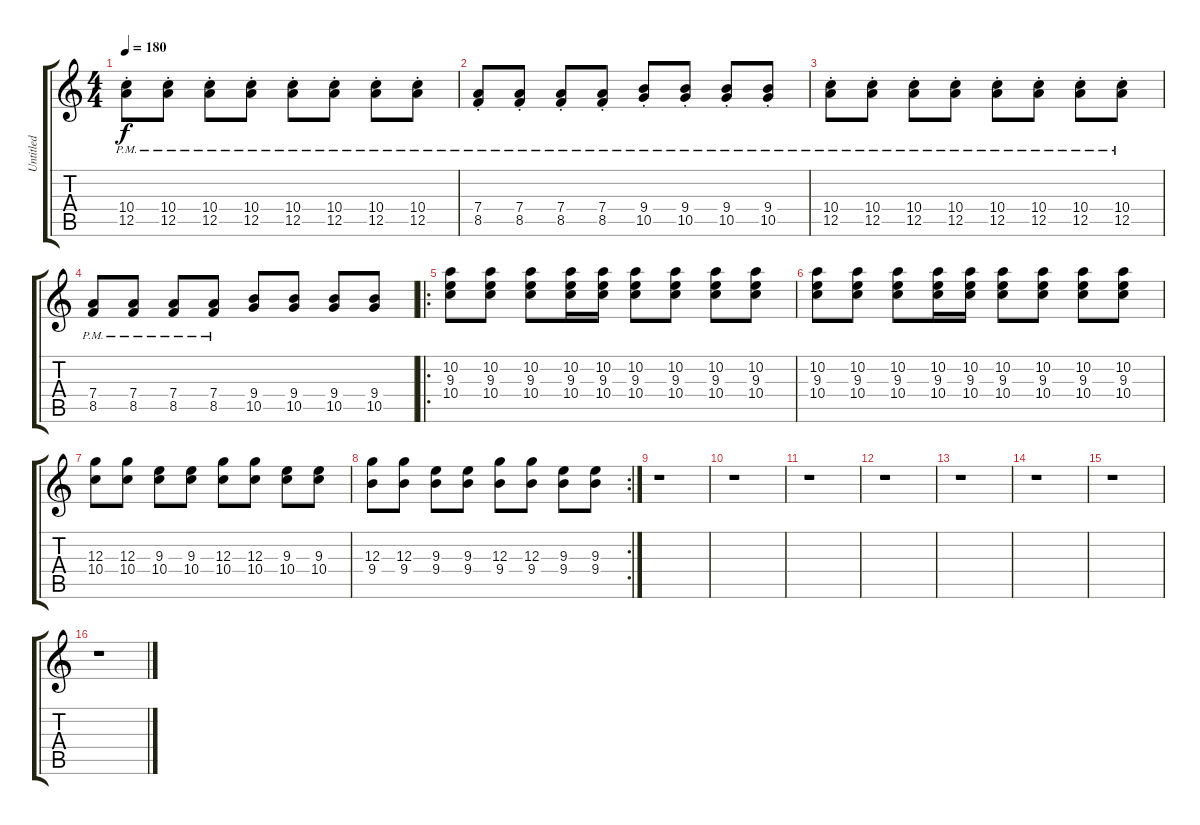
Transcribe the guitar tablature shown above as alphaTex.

\track ("Untitled" "Untitled") {instrument acousticguitarnylon}
\staff {score tabs}
\tuning (E4 B3 G3 D3 A2 E2) {hide}
\ts (4 4)
\tempo 180
\clef g2
\ks c
(10.4{pm st} 12.5{pm st}).8{dy f} (10.4{pm st} 12.5{pm st}).8 (10.4{pm st} 12.5{pm st}).8 (10.4{pm st} 12.5{pm st}).8 (10.4{pm st} 12.5{pm st}).8 (10.4{pm st} 12.5{pm st}).8 (10.4{pm st} 12.5{pm st}).8 (10.4{pm st} 12.5{pm st}).8 |
(7.4{pm st} 8.5{pm st}).8 (7.4{pm st} 8.5{pm st}).8 (7.4{pm st} 8.5{pm st}).8 (7.4{pm st} 8.5{pm st}).8 (9.4{pm st} 10.5{pm st}).8 (9.4{pm st} 10.5{pm st}).8 (9.4{pm st} 10.5{pm st}).8 (9.4{pm st} 10.5{pm st}).8 |
(10.4{pm st} 12.5{pm st}).8 (10.4{pm st} 12.5{pm st}).8 (10.4{pm st} 12.5{pm st}).8 (10.4{pm st} 12.5{pm st}).8 (10.4{pm st} 12.5{pm st}).8 (10.4{pm st} 12.5{pm st}).8 (10.4{pm st} 12.5{pm st}).8 (10.4{pm st} 12.5{pm st}).8 |
(7.4{pm} 8.5{pm}).8 (7.4{pm} 8.5{pm}).8 (7.4{pm} 8.5{pm}).8 (7.4{pm} 8.5{pm}).8 (9.4 10.5).8 (9.4 10.5).8 (9.4 10.5).8 (9.4 10.5).8 |
\ro
(10.2 9.3 10.4).8 (10.2 9.3 10.4).8 (10.2 9.3 10.4).8 (10.2 9.3 10.4).16 (10.2 9.3 10.4).16 (10.2 9.3 10.4).8 (10.2 9.3 10.4).8 (10.2 9.3 10.4).8 (10.2 9.3 10.4).8 |
(10.2 9.3 10.4).8 (10.2 9.3 10.4).8 (10.2 9.3 10.4).8 (10.2 9.3 10.4).16 (10.2 9.3 10.4).16 (10.2 9.3 10.4).8 (10.2 9.3 10.4).8 (10.2 9.3 10.4).8 (10.2 9.3 10.4).8 |
(12.3 10.4).8 (12.3 10.4).8 (9.3 10.4).8 (9.3 10.4).8 (12.3 10.4).8 (12.3 10.4).8 (9.3 10.4).8 (9.3 10.4).8 |
\rc 2
(12.3 9.4).8 (12.3 9.4).8 (9.3 9.4).8 (9.3 9.4).8 (12.3 9.4).8 (12.3 9.4).8 (9.3 9.4).8 (9.3 9.4).8 |
r.1 |
r.1 |
r.1 |
r.1 |
r.1 |
r.1 |
r.1 |
r.1
